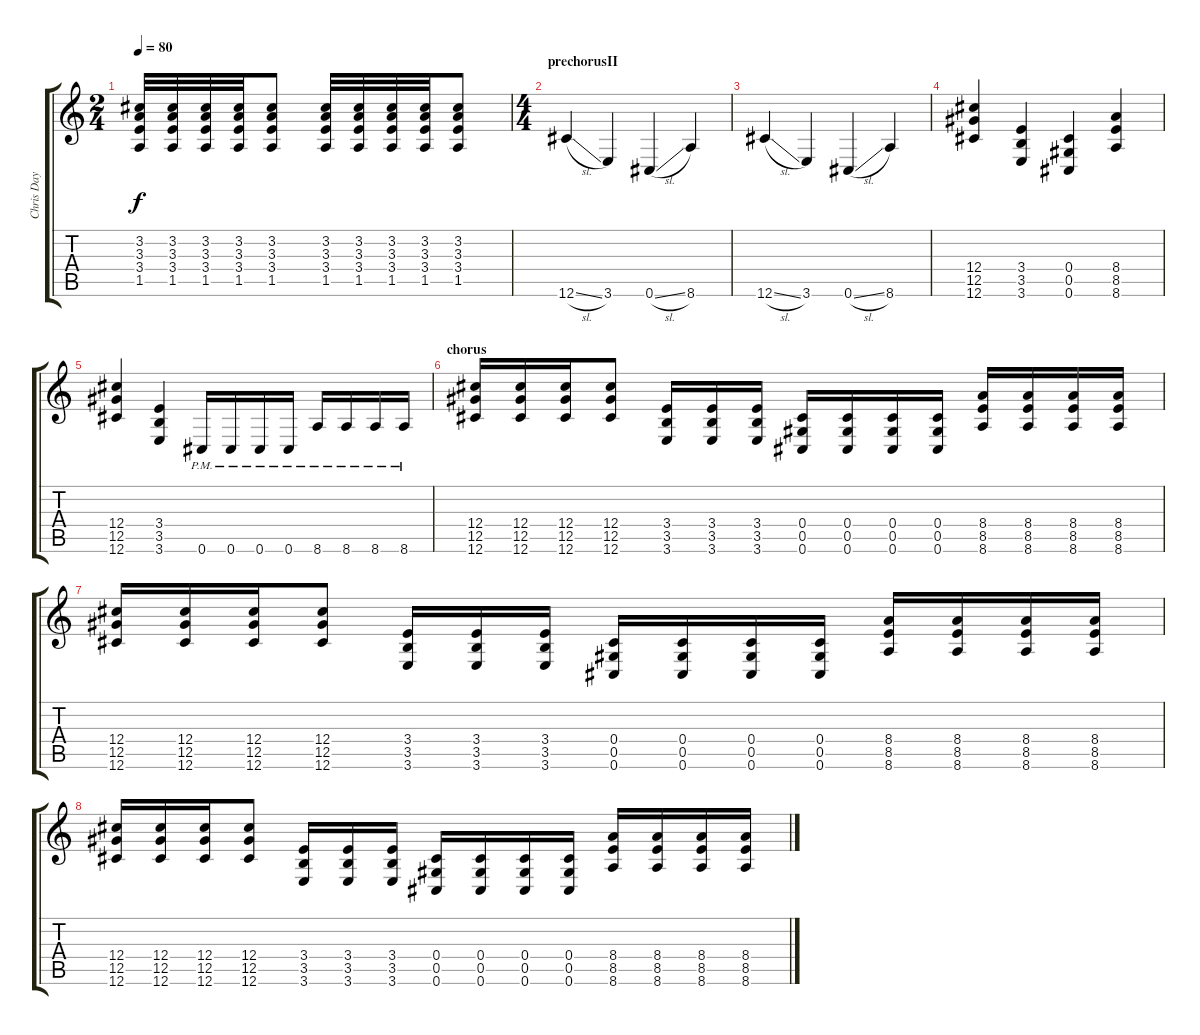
\track ("Chris Day" "Chris Day") {instrument distortionguitar}
\staff {score tabs}
\tuning (Eb4 Bb3 Gb3 Db3 Ab2 Db2) {hide}
\ts (2 4)
\tempo 80
\clef g2
\ks c
(3.2 3.3 3.4 1.5).32{dy f} (3.2 3.3 3.4 1.5).32 (3.2 3.3 3.4 1.5).32 (3.2 3.3 3.4 1.5).32 (3.2 3.3 3.4 1.5).8 (3.2 3.3 3.4 1.5).32 (3.2 3.3 3.4 1.5).32 (3.2 3.3 3.4 1.5).32 (3.2 3.3 3.4 1.5).32 (3.2 3.3 3.4 1.5).8 |
\ts (4 4)
\section ("" "prechorusII")
12.6{sl}.4 3.6.4 0.6{sl}.4 8.6.4 |
12.6{sl}.4 3.6.4 0.6{sl}.4 8.6.4 |
(12.4 12.5 12.6).4 (3.4 3.5 3.6).4 (0.4 0.5 0.6).4 (8.4 8.5 8.6).4 |
(12.4 12.5 12.6).4 (3.4 3.5 3.6).4 0.6{pm}.16 0.6{pm}.16 0.6{pm}.16 0.6{pm}.16 8.6{pm}.16 8.6{pm}.16 8.6{pm}.16 8.6{pm}.16 |
\section ("" "chorus")
(12.4 12.5 12.6).16 (12.4 12.5 12.6).16 (12.4 12.5 12.6).16 (12.4 12.5 12.6).8 (3.4 3.5 3.6).16 (3.4 3.5 3.6).16 (3.4 3.5 3.6).16 (0.4 0.5 0.6).16 (0.4 0.5 0.6).16 (0.4 0.5 0.6).16 (0.4 0.5 0.6).16 (8.4 8.5 8.6).16 (8.4 8.5 8.6).16 (8.4 8.5 8.6).16 (8.4 8.5 8.6).16 |
(12.4 12.5 12.6).16 (12.4 12.5 12.6).16 (12.4 12.5 12.6).16 (12.4 12.5 12.6).8 (3.4 3.5 3.6).16 (3.4 3.5 3.6).16 (3.4 3.5 3.6).16 (0.4 0.5 0.6).16 (0.4 0.5 0.6).16 (0.4 0.5 0.6).16 (0.4 0.5 0.6).16 (8.4 8.5 8.6).16 (8.4 8.5 8.6).16 (8.4 8.5 8.6).16 (8.4 8.5 8.6).16 |
(12.4 12.5 12.6).16 (12.4 12.5 12.6).16 (12.4 12.5 12.6).16 (12.4 12.5 12.6).8 (3.4 3.5 3.6).16 (3.4 3.5 3.6).16 (3.4 3.5 3.6).16 (0.4 0.5 0.6).16 (0.4 0.5 0.6).16 (0.4 0.5 0.6).16 (0.4 0.5 0.6).16 (8.4 8.5 8.6).16 (8.4 8.5 8.6).16 (8.4 8.5 8.6).16 (8.4 8.5 8.6).16
